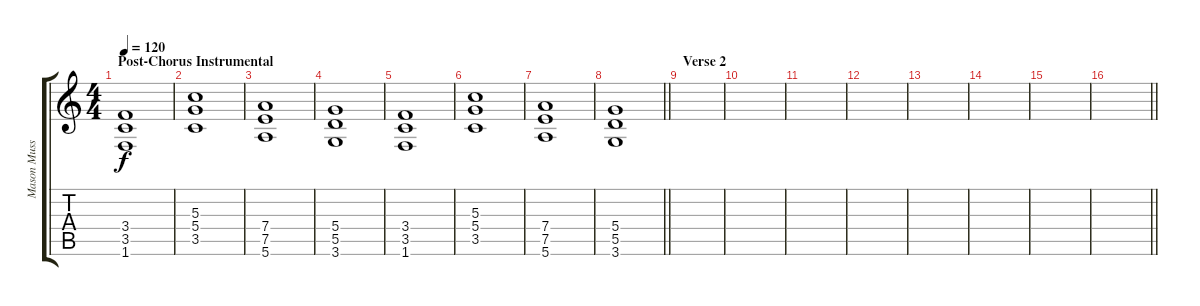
\track ("Mason Musso (Rhythm Guitar)" "Mason Muss") {instrument overdrivenguitar}
\staff {score tabs}
\tuning (E4 B3 G3 D3 A2 E2) {hide}
\ts (4 4)
\section ("" "Post-Chorus Instrumental")
\tempo 120
\clef g2
\ks c
(3.4 3.5 1.6).1{dy f} |
(5.3 5.4 3.5).1 |
(7.4 7.5 5.6).1 |
(5.4 5.5 3.6).1 |
(3.4 3.5 1.6).1 |
(5.3 5.4 3.5).1 |
(7.4 7.5 5.6).1 |
\barLineRight lightlight
(5.4 5.5 3.6).1 |
\section ("" "Verse 2")
|
|
|
|
|
|
|
\barLineRight lightlight
